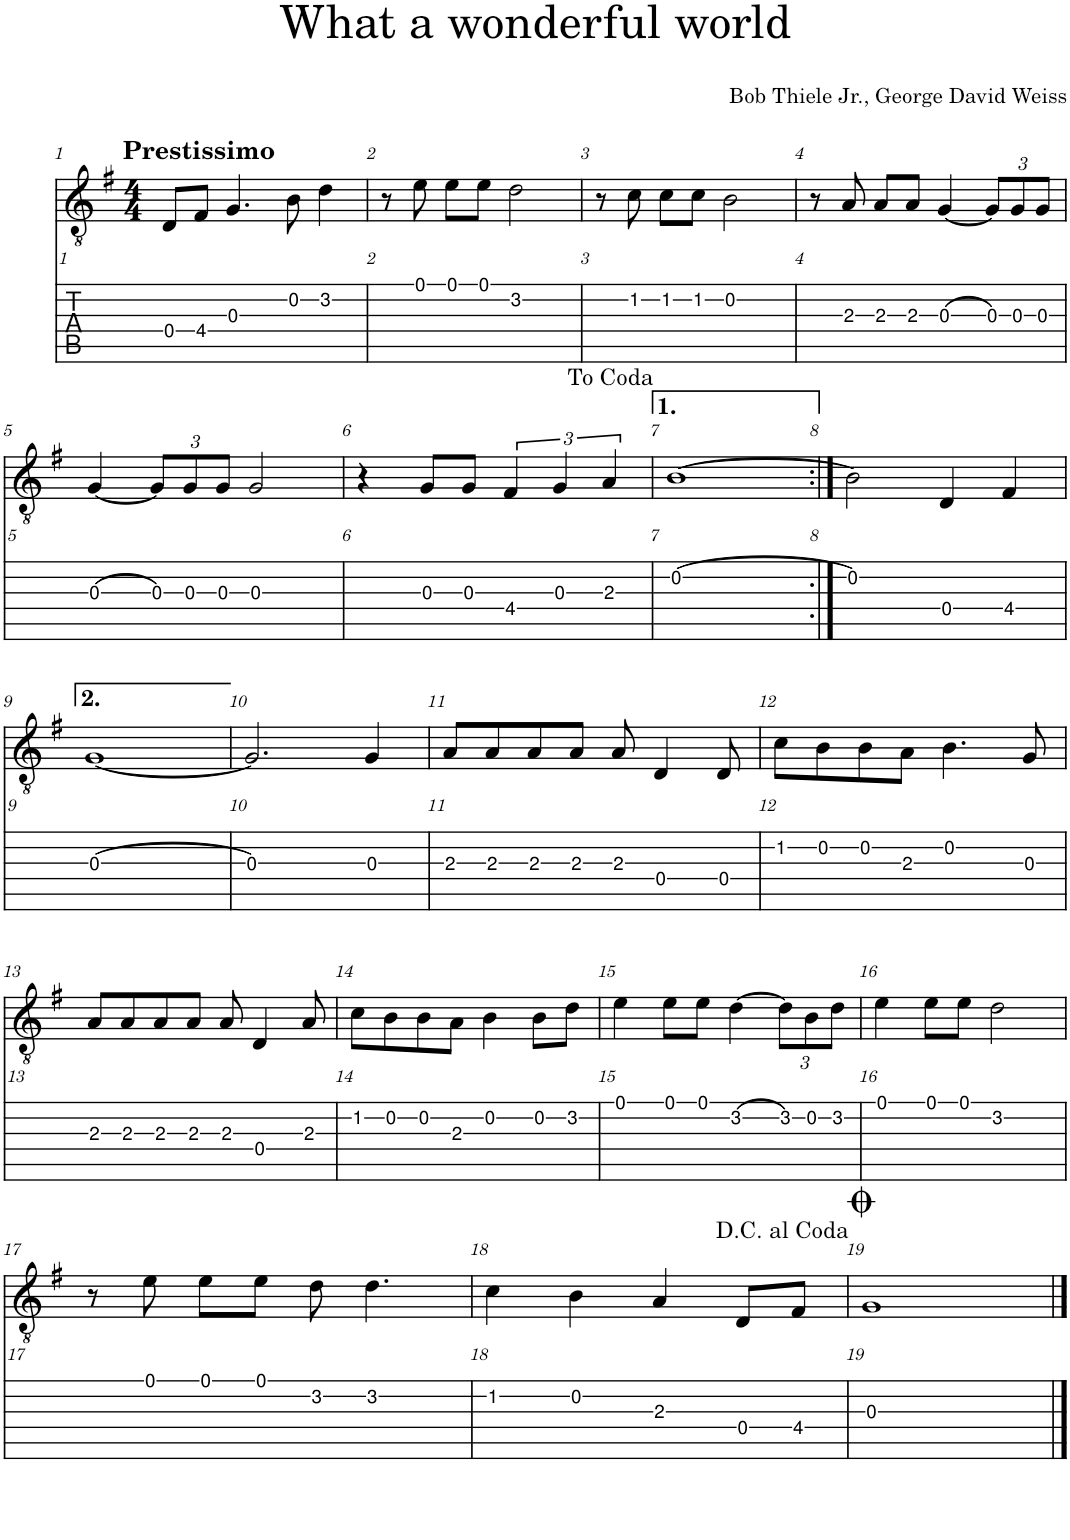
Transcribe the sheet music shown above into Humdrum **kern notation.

**kern	**kern
*part1	*part1
*staff2	*staff1
*I"Guitar	*
*I'Guit.	*
*stria6	*
*	*clefGv2
*k[f#]	*k[f#]
*M4/4	*M4/4
=1	=1
!	!LO:TX:a:B:t=Prestissimo
8DL	8D/L
8F#J	8F#/J
4.G	4.G/
8B	8B\
4d	4d\
=2	=2
8r	8r
8e	8e\
8eL	8e\L
8eJ	8e\J
2d	2d\
=3	=3
8r	8r
8c	8c\
8cL	8c\L
8cJ	8c\J
2B	2B\
=4	=4
8r	8r
8A	8A/
8AL	8A/L
8AJ	8A/J
[4G	[4G/
*Xbrackettup	*Xbrackettup
12GL]	12G/L]
12G	12G/
12GJ	12G/J
!!LO:LB:g=z
=5	=5
[4G	[4G/
12GL]	12G/L]
12G	12G/
12GJ	12G/J
2G	2G/
=6	=6
4r	4r
8GL	8G/L
8GJ	8G/J
*	*brackettup
6F#	6F#/
6G	6G/
6A	6A/
=7	=7
[1B	[1B
=8:|!	=8:|!
2B]	2B\]
4D	4D/
4F#	4F#/
!!LO:LB:g=z
=9	=9
[1G	[1G
=10	=10
2.G]	2.G/]
4G	4G/
=11	=11
8AL	8A/L
8AJ	8A/
8AL	8A/
8AJ	8A/J
8A	8A/
4D	4D/
8D	8D/
=12	=12
8cL	8c\L
8BJ	8B\
8BL	8B\
8AJ	8A\J
4.B	4.B\
8G	8G/
!!LO:LB:g=z
=13	=13
8AL	8A/L
8AJ	8A/
8AL	8A/
8AJ	8A/J
8A	8A/
4D	4D/
8A	8A/
=14	=14
8cL	8c\L
8BJ	8B\
8BL	8B\
8AJ	8A\J
4B	4B\
8BL	8B\L
8dJ	8d\J
=15	=15
4e	4e\
8eL	8e\L
8eJ	8e\J
[4d	[4d\
*	*Xbrackettup
12dL]	12d\L]
12B	12B\
12dJ	12d\J
=16	=16
4e	4e\
8eL	8e\L
8eJ	8e\J
2d	2d\
!!LO:LB:g=z
=17	=17
8r	8r
8e	8e\
8eL	8e\L
8eJ	8e\J
8d	8d\
4.d	4.d\
=18	=18
4c	4c\
4B	4B\
4A	4A/
8DL	8D/L
8F#J	8F#/J
=19	=19
1G	1G
==	==
*-	*-
